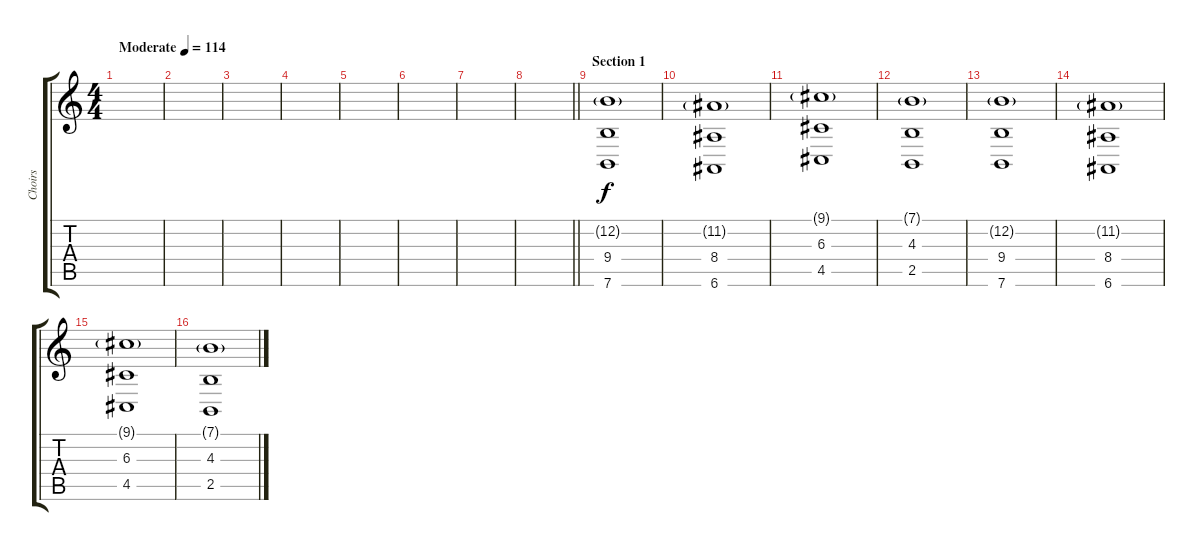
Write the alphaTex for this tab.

\track ("Choirs" "Choirs") {instrument choiraahs}
\staff {score tabs}
\tuning (E4 B3 G3 D3 A2 E2) {hide}
\ts (4 4)
\tempo (114 "Moderate")
\clef g2
\ks c
|
|
|
|
|
|
|
\barLineRight lightlight
|
\section ("" "Section 1")
(12.2{g} 9.4 7.6).1 |
(11.2{g} 8.4 6.6).1 |
(9.1{g} 6.3 4.5).1 |
(7.1{g} 4.3 2.5).1 |
(12.2{g} 9.4 7.6).1 |
(11.2{g} 8.4 6.6).1 |
(9.1{g} 6.3 4.5).1 |
(7.1{g} 4.3 2.5).1
